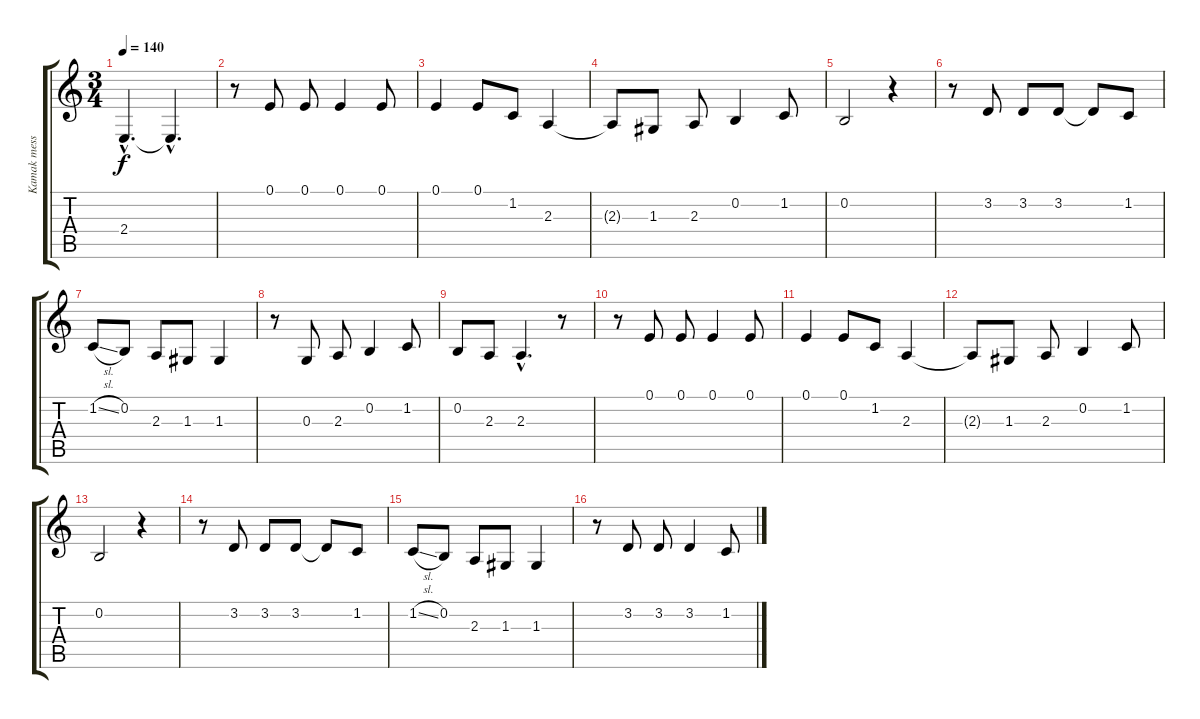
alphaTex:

\track ("Kamak messaoudi Voice" "Kamak mess") {instrument shakuhachi}
\staff {score tabs}
\tuning (E4 B3 G3 D3 A2 E2) {hide}
\ts (3 4)
\tempo 140
\clef g2
\ks c
2.4{hac}.4{d dy f} 2.4{hac t}.4{d} |
r.8 0.1.8 0.1.8 0.1.4 0.1.8 |
0.1.4 0.1.8 1.2.8 2.3.4 |
2.3{t}.8 1.3.8 2.3.8 0.2.4 1.2.8 |
0.2.2 r.4 |
r.8 3.2.8 3.2.8 3.2.8 3.2{t}.8 1.2.8 |
1.2{sl}.8 0.2.8 2.3.8 1.3.8 1.3.4 |
r.8 0.3.8 2.3.8 0.2.4 1.2.8 |
0.2.8 2.3.8 2.3{hac}.4{d} r.8 |
r.8 0.1.8 0.1.8 0.1.4 0.1.8 |
0.1.4 0.1.8 1.2.8 2.3.4 |
2.3{t}.8 1.3.8 2.3.8 0.2.4 1.2.8 |
0.2.2 r.4 |
r.8 3.2.8 3.2.8 3.2.8 3.2{t}.8 1.2.8 |
1.2{sl}.8 0.2.8 2.3.8 1.3.8 1.3.4 |
r.8 3.2.8 3.2.8 3.2.4 1.2.8
